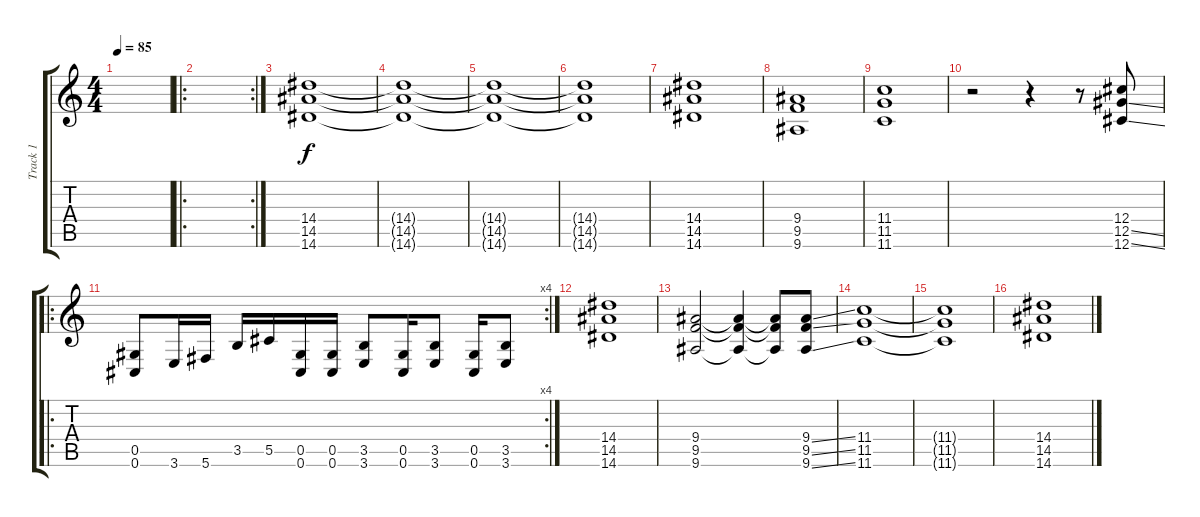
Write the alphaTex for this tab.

\track ("Track 1" "Track 1") {instrument distortionguitar}
\staff {score tabs}
\tuning (Eb4 Bb3 Gb3 Db3 Ab2 Db2) {hide}
\ts (4 4)
\tempo 85
\clef g2
\ks c
|
\ro
\rc 2
|
(14.4 14.5 14.6).1 |
(14.4{t} 14.5{t} 14.6{t}).1 |
(14.4{t} 14.5{t} 14.6{t}).1 |
(14.4{t} 14.5{t} 14.6{t}).1 |
(14.4 14.5 14.6).1 |
(9.4 9.5 9.6).1 |
(11.4 11.5 11.6).1 |
r.2 r.4 r.8 (12.4 12.5{ss} 12.6{ss}).8 |
\ro
\rc 4
(0.5 0.6).8 3.6.16 5.6.16 3.5.16 5.5.16 (0.5 0.6).16 (0.5 0.6).16 (3.5 3.6).8 (0.5 0.6).16 (3.5 3.6).8 (0.5 0.6).16 (3.5 3.6).8 |
(14.4 14.5 14.6).1 |
(9.4 9.5 9.6).2 (9.4{t} 9.5{t} 9.6{t}).4 (9.4{t} 9.5{t} 9.6{t}).8 (9.4{ss} 9.5{ss} 9.6{ss}).8 |
(11.4 11.5 11.6).1 |
(11.4{t} 11.5{t} 11.6{t}).1 |
(14.4 14.5 14.6).1
